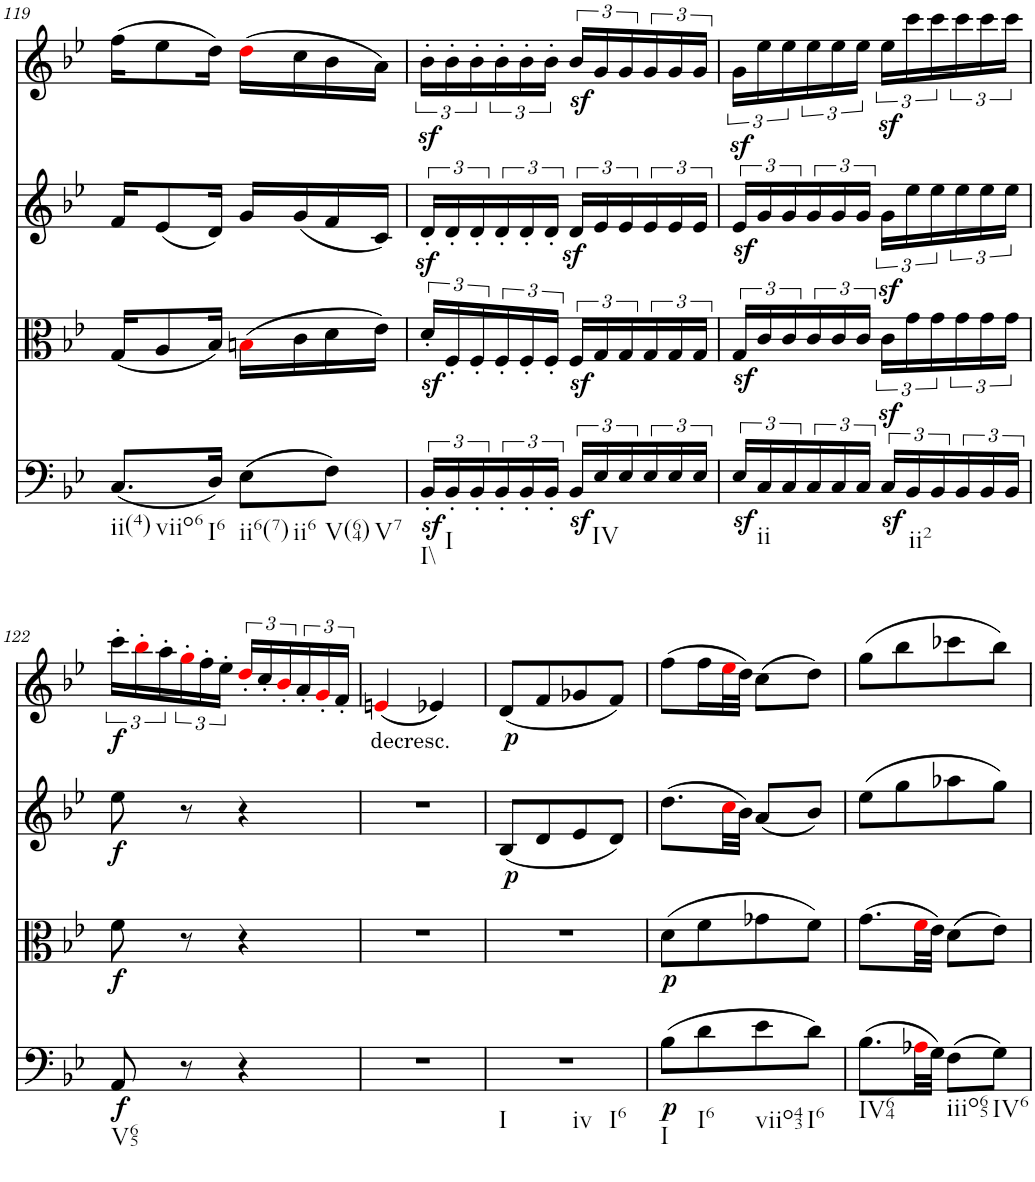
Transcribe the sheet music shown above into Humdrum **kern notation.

**kern	**dynam	**kern	**dynam	**kern	**dynam	**kern	**dynam
*part4	*part4	*part3	*part3	*part2	*part2	*part1	*part1
*staff4	*staff4	*staff3	*staff3	*staff2	*staff2	*staff1	*staff1
*I"Violoncello	*	*I"Viola	*	*I"Violin II	*	*I"Violin I	*
!!LO:PB:g=z
*clefF4	*	*clefC3	*	*clefG2	*	*clefG2	*
*k[b-e-]	*	*k[b-e-]	*	*k[b-e-]	*	*k[b-e-]	*
*M2/4	*	*M2/4	*	*M2/4	*	*M2/4	*
=119	=119	=119	=119	=119	=119	=119	=119
!LO:TX:b:t=ii(4)	!	!	!	!	!	!	!
!LO:TX:b:t=viio6	!	!	!	!	!	!	!
(8.C/L	.	(16G/KL	.	16f/KL	.	(16ff\KL	.
.	.	8A/	.	(8e-/	.	8ee-\	.
!LO:TX:b:t=I6	!	!	!	!	!	!	!
16D/Jk)	.	16B-/Jk)	.	16d/Jk)	.	16dd\Jk)	.
!LO:TX:b:t=ii6(7)	!	!	!	!	!	!	!
!LO:TX:b:t=ii6	!	!	!	!	!	!	!
(8E-\L	.	(16Bni\LL	.	16g/LL	.	(16ddi\LL	.
.	.	16c\	.	(16g/	.	16cc\	.
!LO:TX:b:t=V(64)	!	!	!	!	!	!	!
!LO:TX:b:t=V7	!	!	!	!	!	!	!
8F\J)	.	16d\	.	16f/	.	16b-\	.
.	.	16e-\JJ)	.	16c/JJ)	.	16a\JJ)	.
=120	=120	=120	=120	=120	=120	=120	=120
!LO:TX:b:t=I\\	!	!	!	!	!	!	!
24BB-z<'/LL	.	24dz<'/LL	.	24dz<'/LL	.	24b-z<'\LL	.
!LO:TX:b:t=I	!	!	!	!	!	!	!
24BB-'/	.	24F'/	.	24d'/	.	24b-'\	.
24BB-'/	.	24F'/	.	24d'/	.	24b-'\	.
24BB-'/	.	24F'/	.	24d'/	.	24b-'\	.
24BB-'/	.	24F'/	.	24d'/	.	24b-'\	.
24BB-'/JJ	.	24F'/JJ	.	24d'/JJ	.	24b-'\JJ	.
24BB-z</LL	.	24Fz</LL	.	24dz</LL	.	24b-z</LL	.
!LO:TX:b:t=IV	!	!	!	!	!	!	!
24E-/	.	24G/	.	24e-/	.	24g/	.
24E-/	.	24G/	.	24e-/	.	24g/	.
24E-/	.	24G/	.	24e-/	.	24g/	.
24E-/	.	24G/	.	24e-/	.	24g/	.
24E-/JJ	.	24G/JJ	.	24e-/JJ	.	24g/JJ	.
=121	=121	=121	=121	=121	=121	=121	=121
24E-z</LL	.	24Gz</LL	.	24e-z</LL	.	24gz<\LL	.
!LO:TX:b:t=ii	!	!	!	!	!	!	!
24C/	.	24c/	.	24g/	.	24ee-\	.
24C/	.	24c/	.	24g/	.	24ee-\	.
24C/	.	24c/	.	24g/	.	24ee-\	.
24C/	.	24c/	.	24g/	.	24ee-\	.
24C/JJ	.	24c/JJ	.	24g/JJ	.	24ee-\JJ	.
24Cz</LL	.	24cz<\LL	.	24gz<\LL	.	24ee-z<\LL	.
!LO:TX:b:t=ii2	!	!	!	!	!	!	!
24BB-/	.	24g\	.	24ee-\	.	24ccc\	.
24BB-/	.	24g\	.	24ee-\	.	24ccc\	.
24BB-/	.	24g\	.	24ee-\	.	24ccc\	.
24BB-/	.	24g\	.	24ee-\	.	24ccc\	.
24BB-/JJ	.	24g\JJ	.	24ee-\JJ	.	24ccc\JJ	.
!!LO:LB:g=z
=122	=122	=122	=122	=122	=122	=122	=122
!LO:TX:b:t=V65	!	!	!	!	!	!	!
!	!LO:DY:b	!	!LO:DY:b	!	!LO:DY:b	!	!LO:DY:b
8AA/	f	8f\	f	8ee-\	f	24ccc'\LL	f
.	.	.	.	.	.	24bb-'i\	.
.	.	.	.	.	.	24aa'\	.
8r	.	8r	.	8r	.	24gg'i\	.
.	.	.	.	.	.	24ff'\	.
.	.	.	.	.	.	24ee-'\JJ	.
4r	.	4r	.	4r	.	24dd'i/LL	.
.	.	.	.	.	.	24cc'/	.
.	.	.	.	.	.	24b-'i/	.
.	.	.	.	.	.	24a'/	.
.	.	.	.	.	.	24g'i/	.
.	.	.	.	.	.	24f'/JJ	.
=123	=123	=123	=123	=123	=123	=123	=123
!	!	!	!	!	!	!LO:TX:b:t=decresc.	!
2r	.	2r	.	2r	.	(4eni/	.
.	.	.	.	.	.	4e-X/)	.
=124	=124	=124	=124	=124	=124	=124	=124
!LO:TX:b:t=I	!	!	!	!	!	!	!
!LO:TX:b:t=iv	!	!	!	!	!	!	!
!LO:TX:b:t=I6	!	!	!	!	!	!	!
!	!	!	!	!	!LO:DY:b	!	!LO:DY:b
2r	.	2r	.	(8B-/L	p	(8d/L	p
.	.	.	.	8d/	.	8f/	.
.	.	.	.	8e-/	.	8g-X/	.
.	.	.	.	8d/J)	.	8f/J)	.
=125	=125	=125	=125	=125	=125	=125	=125
!LO:TX:b:t=I	!	!	!	!	!	!	!
!	!LO:DY:b	!	!LO:DY:b	!	!	!	!
(8B-\L	p	(8d\L	p	(8.dd\L	.	(8ff\L	.
!LO:TX:b:t=I6	!	!	!	!	!	!	!
8d\	.	8f\	.	.	.	16ff\L	.
.	.	.	.	32cci\LL	.	32ee-i\L	.
.	.	.	.	32b-\JJJ)	.	32dd\JJJ)	.
!LO:TX:b:t=viio43	!	!	!	!	!	!	!
8e-\	.	8g-X\	.	(8a/L	.	(8cc\L	.
!LO:TX:b:t=I6	!	!	!	!	!	!	!
8d\J)	.	8f\J)	.	8b-/J)	.	8dd\J)	.
=126	=126	=126	=126	=126	=126	=126	=126
!LO:TX:b:t=IV64	!	!	!	!	!	!	!
(8.B-\L	.	(8.g\L	.	(8ee-\L	.	(8gg\L	.
.	.	.	.	8gg\	.	8bb-\	.
32A-Xi\LL	.	32fi\LL	.	.	.	.	.
32G\JJJ)	.	32e-\JJJ)	.	.	.	.	.
!LO:TX:b:t=iiio65	!	!	!	!	!	!	!
(8F\L	.	(8d\L	.	8aa-X\	.	8ccc-X\	.
!LO:TX:b:t=IV6	!	!	!	!	!	!	!
8G\J)	.	8e-\J)	.	8gg\J)	.	8bb-\J)	.
=	=	=	=	=	=	=	=
*-	*-	*-	*-	*-	*-	*-	*-
